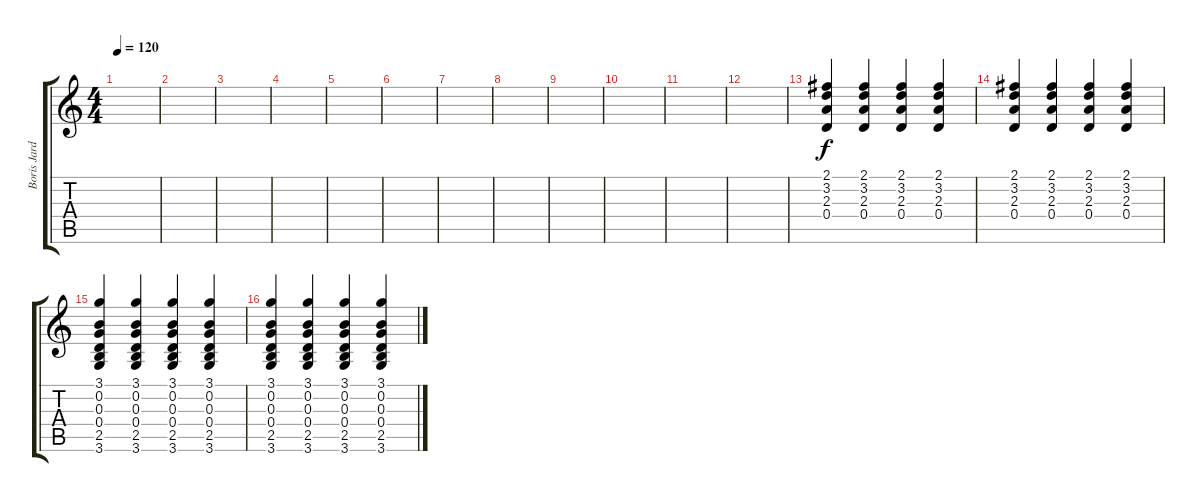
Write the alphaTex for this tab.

\track ("Boris Jardel" "Boris Jard") {instrument electricguitarjazz}
\staff {score tabs}
\tuning (E4 B3 G3 D3 A2 E2) {hide}
\ts (4 4)
\tempo 120
\clef g2
\ks c
|
|
|
|
|
|
|
|
|
|
|
|
(2.1 3.2 2.3 0.4).4 (2.1 3.2 2.3 0.4).4 (2.1 3.2 2.3 0.4).4 (2.1 3.2 2.3 0.4).4 |
(2.1 3.2 2.3 0.4).4 (2.1 3.2 2.3 0.4).4 (2.1 3.2 2.3 0.4).4 (2.1 3.2 2.3 0.4).4 |
(3.1 0.2 0.3 0.4 2.5 3.6).4 (3.1 0.2 0.3 0.4 2.5 3.6).4 (3.1 0.2 0.3 0.4 2.5 3.6).4 (3.1 0.2 0.3 0.4 2.5 3.6).4 |
(3.1 0.2 0.3 0.4 2.5 3.6).4 (3.1 0.2 0.3 0.4 2.5 3.6).4 (3.1 0.2 0.3 0.4 2.5 3.6).4 (3.1 0.2 0.3 0.4 2.5 3.6).4
